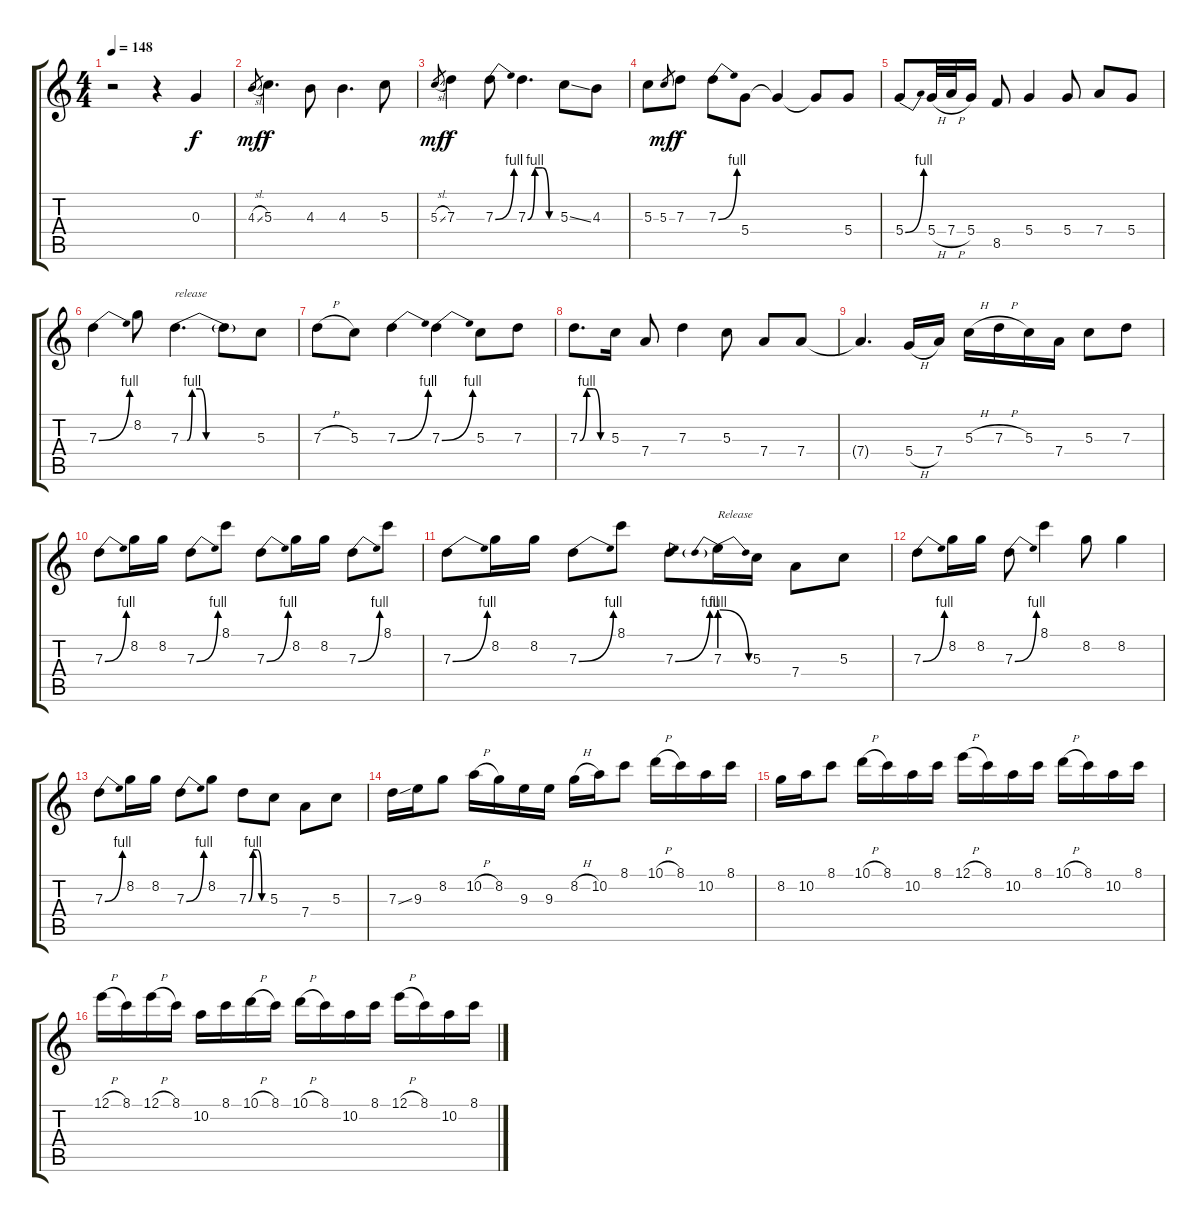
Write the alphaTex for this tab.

\track "" {instrument distortionguitar}
\staff {score tabs}
\tuning (E4 B3 G3 D3 A2 E2) {hide}
\ts (4 4)
\tempo 148
\clef g2
\ks c
r.2{dy mf} r.4 0.3.4{dy f volume 16} |
4.3{sl}.8{gr dy mf} 5.3.4{d dy f} 4.3.8 4.3.4{d} 5.3.8 |
5.3{sl}.8{gr dy mf} 7.3.4{dy f} 7.3{be (bend 0 0 60 4)}.8 7.3{be (custom 0 0 15 4 30 4 45 0 60 0)}.4{d} 5.3{ss}.8 4.3.8 |
5.3.8 5.3.8{gr dy mf} 7.3.8{dy f} 7.3{be (bend 0 0 60 4)}.8 5.4.8 5.4{t}.4 5.4{t}.8 5.4.8 |
5.4{be (bend 0 0 60 4)}.8 5.4{h}.32 7.4{h}.32 5.4.16 8.5.8 5.4.4 5.4.8 7.4.8 5.4.8 |
7.3{be (bend 0 0 60 4)}.4 8.2.8 7.3{be (custom 0 0 5 0 9 4 15 4 20 0 30 0 45 0 60 0)}.4{d txt "release"} 7.3{t}.8 5.3.8 |
7.3{h}.8 5.3.8 7.3{be (bend 0 0 60 4)}.4 7.3{be (bend 0 0 60 4)}.4 5.3.8 7.3.8 |
7.3{be (custom 0 0 15 4 30 4 45 0 60 0)}.8{d} 5.3.16 7.4.8 7.3.4 5.3.8 7.4.8 7.4.8 |
7.4{t}.4{d} 5.4{h}.16 7.4.16 5.3{h}.16 7.3{h}.16 5.3.16 7.4.16 5.3.8 7.3.8 |
7.3{be (bend 0 0 60 4)}.8 8.2.16 8.2.16 7.3{be (bend 0 0 60 4)}.8 8.1.8 7.3{be (bend 0 0 60 4)}.8 8.2.16 8.2.16 7.3{be (bend 0 0 60 4)}.8 8.1.8 |
7.3{be (bend 0 0 60 4)}.8 8.2.16 8.2.16 7.3{be (bend 0 0 60 4)}.8 8.1.8 7.3{be (bend 0 0 60 4)}.8 7.3{be (prebendrelease 0 4 60 0)}.16{txt "Release"} 5.3.16 7.4.8 5.3.8 |
7.3{be (bend 0 0 60 4)}.8 8.2.16 8.2.16 7.3{be (bend 0 0 60 4)}.8 8.1.4 8.2.8 8.2.4 |
7.3{be (bend 0 0 60 4)}.8 8.2.16 8.2.16 7.3{be (bend 0 0 60 4)}.8 8.2.8 7.3{be (custom 0 0 15 4 30 4 45 0 60 0)}.8 5.3.8 7.4.8 5.3.8 |
7.3{ss}.16 9.3.16 8.2.8 10.2{h}.16 8.2.16 9.3.16 9.3.16 8.2{h}.16 10.2.16 8.1.8 10.1{h}.16 8.1.16 10.2.16 8.1.16 |
8.2.16 10.2.16 8.1.8 10.1{h}.16 8.1.16 10.2.16 8.1.16 12.1{h}.16 8.1.16 10.2.16 8.1.16 10.1{h}.16 8.1.16 10.2.16 8.1.16 |
12.1{h}.16 8.1.16 12.1{h}.16 8.1.16 10.2.16 8.1.16 10.1{h}.16 8.1.16 10.1{h}.16 8.1.16 10.2.16 8.1.16 12.1{h}.16 8.1.16 10.2.16 8.1.16
